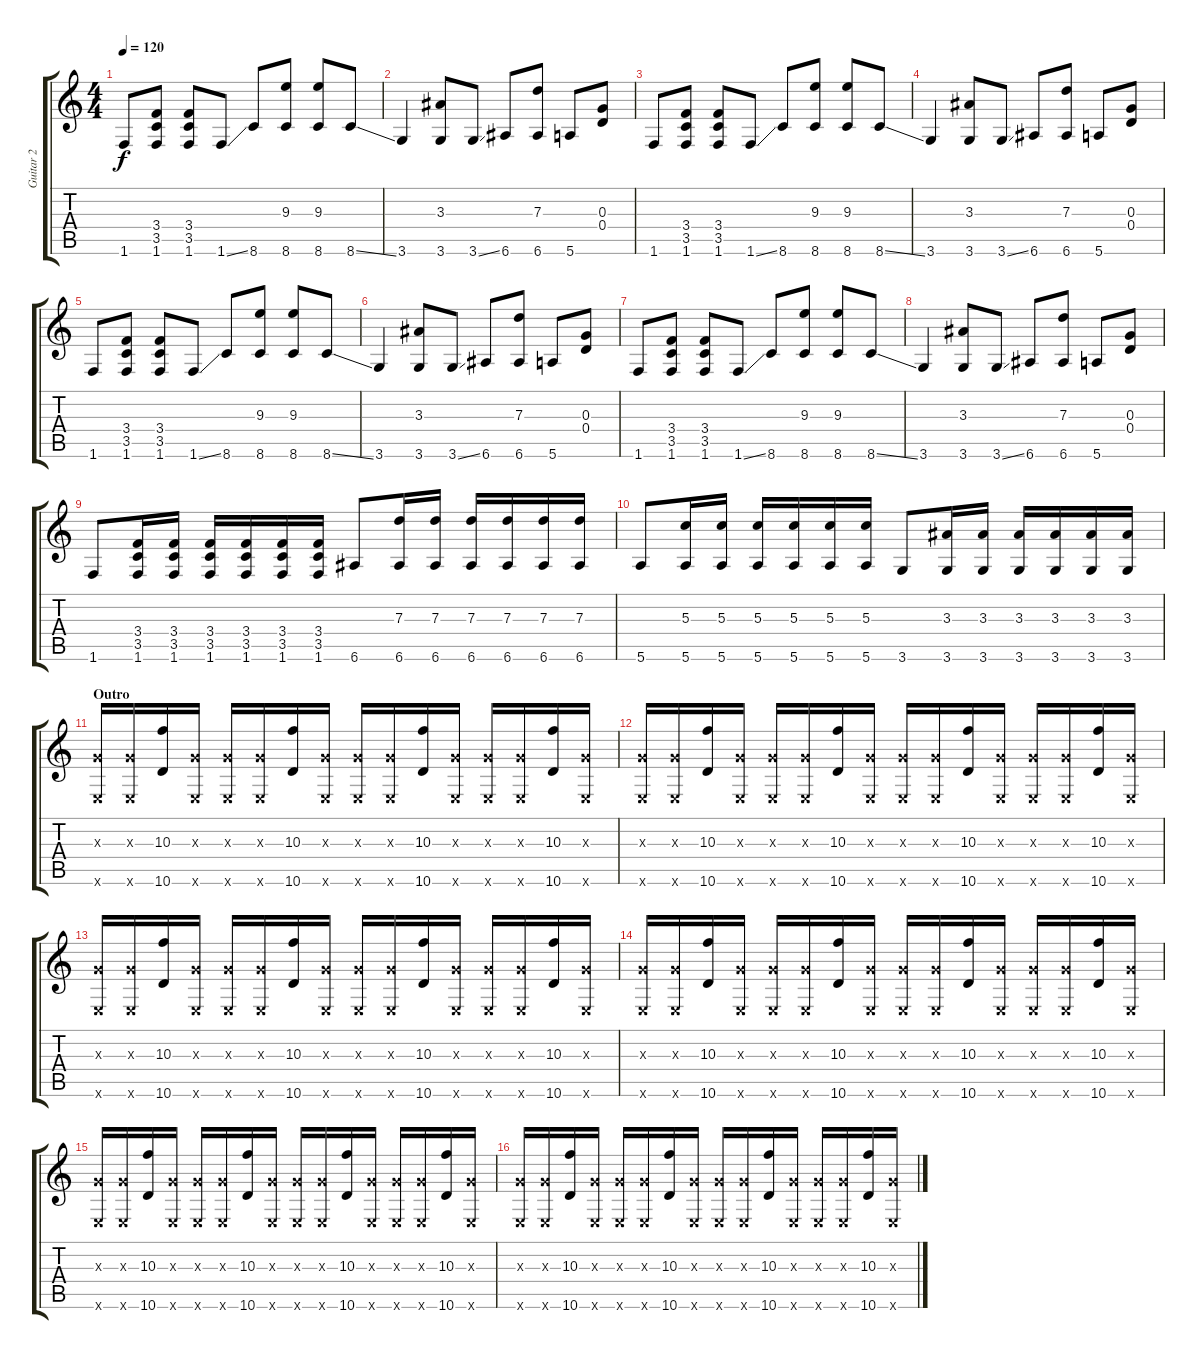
\track ("Guitar 2" "Guitar 2") {instrument acousticguitarnylon}
\staff {score tabs}
\tuning (E4 B3 G3 D3 A2 E2) {hide}
\ts (4 4)
\tempo 120
\clef g2
\ks c
1.6.8{dy f} (3.4 3.5 1.6).8 (3.4 3.5 1.6).8 1.6{ss}.8 8.6.8 (9.3 8.6).8 (9.3 8.6).8 8.6{ss}.8 |
3.6.4 (3.3 3.6).8 3.6{ss}.8 6.6.8 (7.3 6.6).8 5.6.8 (0.3 0.4).8 |
1.6.8 (3.4 3.5 1.6).8 (3.4 3.5 1.6).8 1.6{ss}.8 8.6.8 (9.3 8.6).8 (9.3 8.6).8 8.6{ss}.8 |
3.6.4 (3.3 3.6).8 3.6{ss}.8 6.6.8 (7.3 6.6).8 5.6.8 (0.3 0.4).8 |
1.6.8 (3.4 3.5 1.6).8 (3.4 3.5 1.6).8 1.6{ss}.8 8.6.8 (9.3 8.6).8 (9.3 8.6).8 8.6{ss}.8 |
3.6.4 (3.3 3.6).8 3.6{ss}.8 6.6.8 (7.3 6.6).8 5.6.8 (0.3 0.4).8 |
1.6.8 (3.4 3.5 1.6).8 (3.4 3.5 1.6).8 1.6{ss}.8 8.6.8 (9.3 8.6).8 (9.3 8.6).8 8.6{ss}.8 |
3.6.4 (3.3 3.6).8 3.6{ss}.8 6.6.8 (7.3 6.6).8 5.6.8 (0.3 0.4).8 |
1.6.8 (3.4 3.5 1.6).16 (3.4 3.5 1.6).16 (3.4 3.5 1.6).16 (3.4 3.5 1.6).16 (3.4 3.5 1.6).16 (3.4 3.5 1.6).16 6.6.8 (7.3 6.6).16 (7.3 6.6).16 (7.3 6.6).16 (7.3 6.6).16 (7.3 6.6).16 (7.3 6.6).16 |
5.6.8 (5.3 5.6).16 (5.3 5.6).16 (5.3 5.6).16 (5.3 5.6).16 (5.3 5.6).16 (5.3 5.6).16 3.6.8 (3.3 3.6).16 (3.3 3.6).16 (3.3 3.6).16 (3.3 3.6).16 (3.3 3.6).16 (3.3 3.6).16 |
\section ("" "Outro")
(0.3{x} 0.6{x}).16 (0.3{x} 0.6{x}).16 (10.3 10.6).16 (0.3{x} 0.6{x}).16 (0.3{x} 0.6{x}).16 (0.3{x} 0.6{x}).16 (10.3 10.6).16 (0.3{x} 0.6{x}).16 (0.3{x} 0.6{x}).16 (0.3{x} 0.6{x}).16 (10.3 10.6).16 (0.3{x} 0.6{x}).16 (0.3{x} 0.6{x}).16 (0.3{x} 0.6{x}).16 (10.3 10.6).16 (0.3{x} 0.6{x}).16 |
(0.3{x} 0.6{x}).16 (0.3{x} 0.6{x}).16 (10.3 10.6).16 (0.3{x} 0.6{x}).16 (0.3{x} 0.6{x}).16 (0.3{x} 0.6{x}).16 (10.3 10.6).16 (0.3{x} 0.6{x}).16 (0.3{x} 0.6{x}).16 (0.3{x} 0.6{x}).16 (10.3 10.6).16 (0.3{x} 0.6{x}).16 (0.3{x} 0.6{x}).16 (0.3{x} 0.6{x}).16 (10.3 10.6).16 (0.3{x} 0.6{x}).16 |
(0.3{x} 0.6{x}).16 (0.3{x} 0.6{x}).16 (10.3 10.6).16 (0.3{x} 0.6{x}).16 (0.3{x} 0.6{x}).16 (0.3{x} 0.6{x}).16 (10.3 10.6).16 (0.3{x} 0.6{x}).16 (0.3{x} 0.6{x}).16 (0.3{x} 0.6{x}).16 (10.3 10.6).16 (0.3{x} 0.6{x}).16 (0.3{x} 0.6{x}).16 (0.3{x} 0.6{x}).16 (10.3 10.6).16 (0.3{x} 0.6{x}).16 |
(0.3{x} 0.6{x}).16 (0.3{x} 0.6{x}).16 (10.3 10.6).16 (0.3{x} 0.6{x}).16 (0.3{x} 0.6{x}).16 (0.3{x} 0.6{x}).16 (10.3 10.6).16 (0.3{x} 0.6{x}).16 (0.3{x} 0.6{x}).16 (0.3{x} 0.6{x}).16 (10.3 10.6).16 (0.3{x} 0.6{x}).16 (0.3{x} 0.6{x}).16 (0.3{x} 0.6{x}).16 (10.3 10.6).16 (0.3{x} 0.6{x}).16 |
(0.3{x} 0.6{x}).16 (0.3{x} 0.6{x}).16 (10.3 10.6).16 (0.3{x} 0.6{x}).16 (0.3{x} 0.6{x}).16 (0.3{x} 0.6{x}).16 (10.3 10.6).16 (0.3{x} 0.6{x}).16 (0.3{x} 0.6{x}).16 (0.3{x} 0.6{x}).16 (10.3 10.6).16 (0.3{x} 0.6{x}).16 (0.3{x} 0.6{x}).16 (0.3{x} 0.6{x}).16 (10.3 10.6).16 (0.3{x} 0.6{x}).16 |
(0.3{x} 0.6{x}).16 (0.3{x} 0.6{x}).16 (10.3 10.6).16 (0.3{x} 0.6{x}).16 (0.3{x} 0.6{x}).16 (0.3{x} 0.6{x}).16 (10.3 10.6).16 (0.3{x} 0.6{x}).16 (0.3{x} 0.6{x}).16 (0.3{x} 0.6{x}).16 (10.3 10.6).16 (0.3{x} 0.6{x}).16 (0.3{x} 0.6{x}).16 (0.3{x} 0.6{x}).16 (10.3 10.6).16 (0.3{x} 0.6{x}).16
